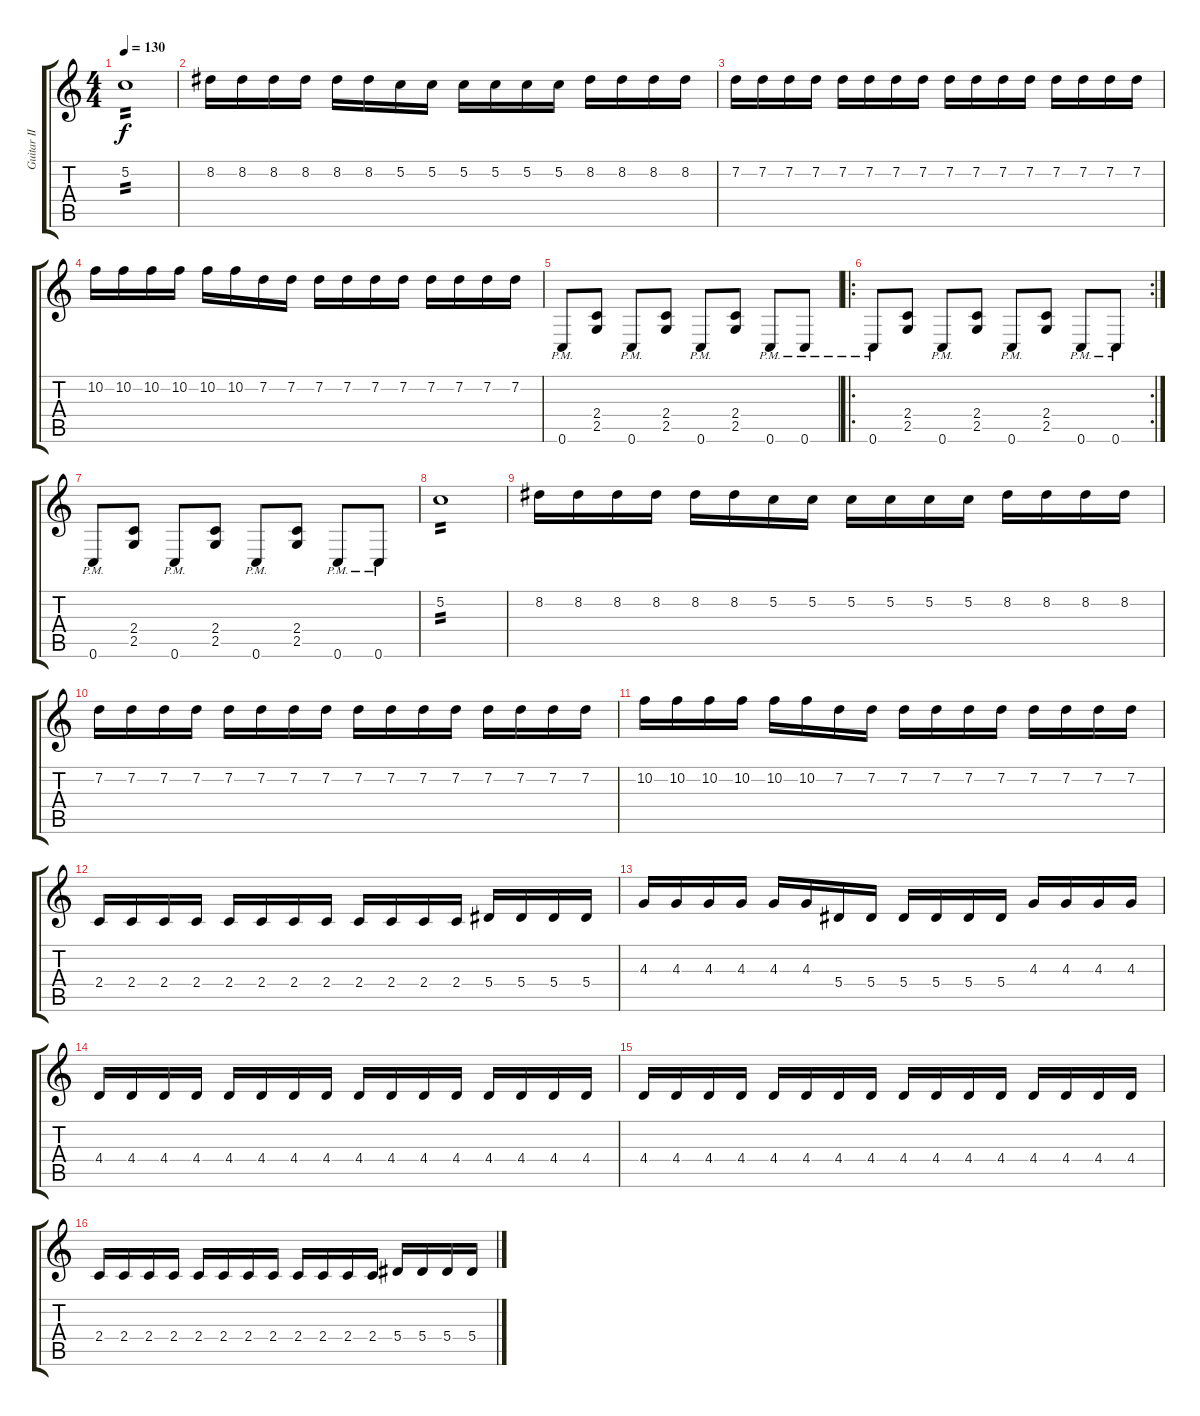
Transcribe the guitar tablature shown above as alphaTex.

\track ("Guitar II" "Guitar II") {instrument distortionguitar}
\staff {score tabs}
\tuning (C4 G3 Eb3 Bb2 F2 C2) {hide}
\ts (4 4)
\tempo 130
\clef g2
\ks c
5.2.1{tp 2 dy f instrument overdrivenguitar} |
8.2.16 8.2.16 8.2.16 8.2.16 8.2.16 8.2.16 5.2.16 5.2.16 5.2.16 5.2.16 5.2.16 5.2.16 8.2.16 8.2.16 8.2.16 8.2.16 |
7.2.16 7.2.16 7.2.16 7.2.16 7.2.16 7.2.16 7.2.16 7.2.16 7.2.16 7.2.16 7.2.16 7.2.16 7.2.16 7.2.16 7.2.16 7.2.16 |
10.2.16 10.2.16 10.2.16 10.2.16 10.2.16 10.2.16 7.2.16 7.2.16 7.2.16 7.2.16 7.2.16 7.2.16 7.2.16 7.2.16 7.2.16 7.2.16 |
0.6{pm}.8{instrument distortionguitar} (2.4 2.5).8 0.6{pm}.8 (2.4 2.5).8 0.6{pm}.8 (2.4 2.5).8 0.6{pm}.8 0.6{pm}.8 |
\ro
\rc 2
0.6{pm}.8 (2.4 2.5).8 0.6{pm}.8 (2.4 2.5).8 0.6{pm}.8 (2.4 2.5).8 0.6{pm}.8 0.6{pm}.8 |
0.6{pm}.8 (2.4 2.5).8 0.6{pm}.8 (2.4 2.5).8 0.6{pm}.8 (2.4 2.5).8 0.6{pm}.8 0.6{pm}.8 |
5.2.1{tp 2 instrument overdrivenguitar} |
8.2.16 8.2.16 8.2.16 8.2.16 8.2.16 8.2.16 5.2.16 5.2.16 5.2.16 5.2.16 5.2.16 5.2.16 8.2.16 8.2.16 8.2.16 8.2.16 |
7.2.16 7.2.16 7.2.16 7.2.16 7.2.16 7.2.16 7.2.16 7.2.16 7.2.16 7.2.16 7.2.16 7.2.16 7.2.16 7.2.16 7.2.16 7.2.16 |
10.2.16 10.2.16 10.2.16 10.2.16 10.2.16 10.2.16 7.2.16 7.2.16 7.2.16 7.2.16 7.2.16 7.2.16 7.2.16 7.2.16 7.2.16 7.2.16 |
2.4.16{instrument overdrivenguitar} 2.4.16 2.4.16 2.4.16 2.4.16 2.4.16 2.4.16 2.4.16 2.4.16 2.4.16 2.4.16 2.4.16 5.4.16 5.4.16 5.4.16 5.4.16 |
4.3.16 4.3.16 4.3.16 4.3.16 4.3.16 4.3.16 5.4.16 5.4.16 5.4.16 5.4.16 5.4.16 5.4.16 4.3.16 4.3.16 4.3.16 4.3.16 |
4.4.16 4.4.16 4.4.16 4.4.16 4.4.16 4.4.16 4.4.16 4.4.16 4.4.16 4.4.16 4.4.16 4.4.16 4.4.16 4.4.16 4.4.16 4.4.16 |
4.4.16 4.4.16 4.4.16 4.4.16 4.4.16 4.4.16 4.4.16 4.4.16 4.4.16 4.4.16 4.4.16 4.4.16 4.4.16 4.4.16 4.4.16 4.4.16 |
2.4.16 2.4.16 2.4.16 2.4.16 2.4.16 2.4.16 2.4.16 2.4.16 2.4.16 2.4.16 2.4.16 2.4.16 5.4.16 5.4.16 5.4.16 5.4.16
